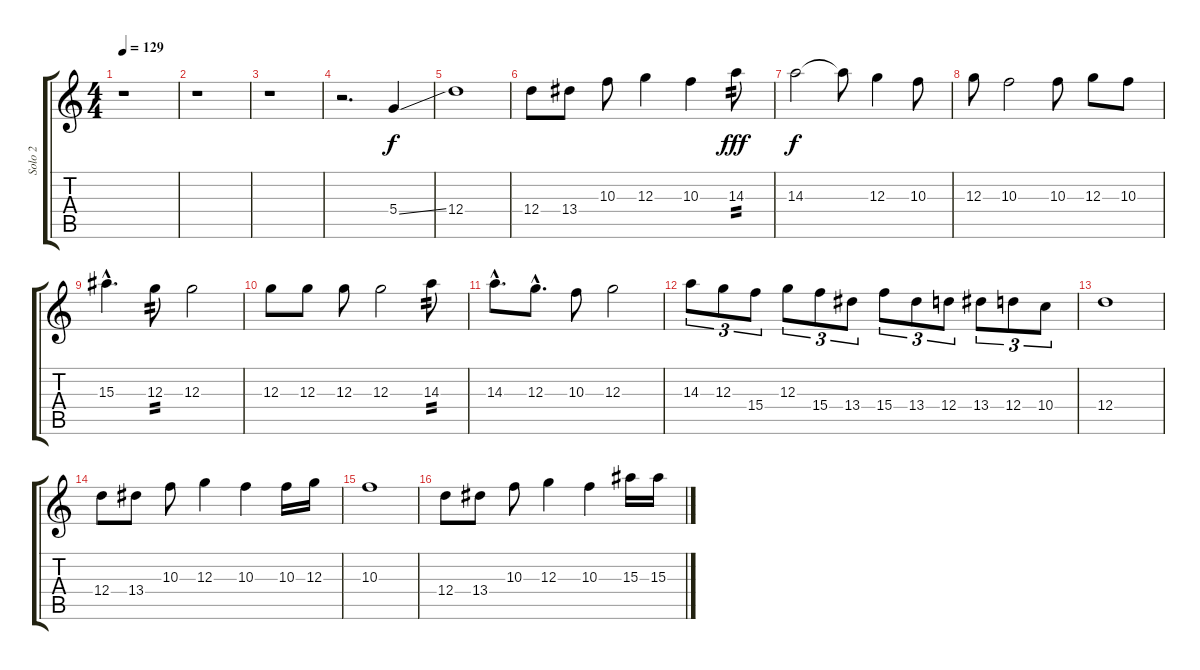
\track ("Solo 2" "Solo 2") {instrument overdrivenguitar}
\staff {score tabs}
\tuning (E4 B3 G3 D3 A2 E2) {hide}
\ts (4 4)
\tempo 129
\clef g2
\ks c
r.1{dy f} |
r.1 |
r.1 |
r.2{d} 5.4{ss}.4 |
12.4.1 |
12.4.8 13.4.8 10.3.8 12.3.4 10.3.4 14.3.8{tp 2 dy fff} |
14.3.2{dy f} 14.3{t}.8 12.3.4 10.3.8 |
12.3.8 10.3.2 10.3.8 12.3.8 10.3.8 |
15.3{hac}.4{d} 12.3.8{tp 2} 12.3.2 |
12.3.8 12.3.8 12.3.8 12.3.2 14.3.8{tp 2} |
14.3{hac}.8{d} 12.3{hac}.8{d} 10.3.8 12.3.2 |
14.3.8{tu (3 2)} 12.3.8{tu (3 2)} 15.4.8{tu (3 2)} 12.3.8{tu (3 2)} 15.4.8{tu (3 2)} 13.4.8{tu (3 2)} 15.4.8{tu (3 2)} 13.4.8{tu (3 2)} 12.4.8{tu (3 2)} 13.4.8{tu (3 2)} 12.4.8{tu (3 2)} 10.4.8{tu (3 2)} |
12.4.1 |
12.4.8 13.4.8 10.3.8 12.3.4 10.3.4 10.3.16 12.3.16 |
10.3.1 |
12.4.8 13.4.8 10.3.8 12.3.4 10.3.4 15.3.16 15.3.16
